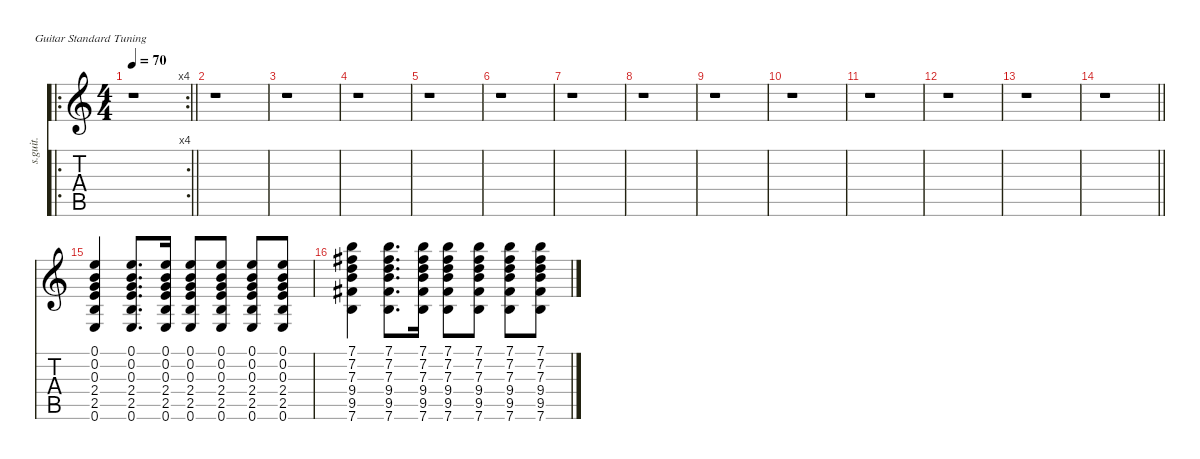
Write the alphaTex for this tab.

\defaultSystemsLayout 4
\hideDynamics
\bracketExtendMode nobrackets
\otherSystemsTrackNameOrientation horizontal
\track ("Guitar 2" "s.guit.") {defaultSystemsLayout 8 instrument acousticguitarsteel}
\staff {score tabs}
\tuning (E4 B3 G3 D3 A2 E2)
\ro
\rc 4
\ts (4 4)
\beaming (8 2 2 2 2)
\tempo 70
\clef g2
\barLineRight lightlight
\ks c
r.1{dy f instrument acousticguitarsteel beam Down} |
r.1{beam Down} |
r.1{beam Down} |
r.1{beam Down} |
r.1{beam Down} |
r.1{beam Down} |
r.1{beam Down} |
r.1{beam Down} |
r.1{beam Down} |
r.1{beam Down} |
r.1{beam Down} |
r.1{beam Down} |
r.1{beam Down} |
\barLineRight lightlight
r.1{beam Down} |
(0.1 0.2 0.3 2.4 2.5 0.6).4{beam Up} (0.1 0.2 0.3 2.4 2.5 0.6).8{d beam Up} (0.1 0.2 0.3 2.4 2.5 0.6).16{beam Up} (0.1 0.2 0.3 2.4 2.5 0.6).8{beam Up} (0.1 0.2 0.3 2.4 2.5 0.6).8{beam Up} (0.1 0.2 0.3 2.4 2.5 0.6).8{beam Up} (0.1 0.2 0.3 2.4 2.5 0.6).8{beam Up} |
(7.1 7.2{acc #} 7.3 9.4 9.5{acc #} 7.6).4{beam Down} (7.1 7.2{acc #} 7.3 9.4 9.5{acc #} 7.6).8{d beam Down} (7.1 7.2{acc #} 7.3 9.4 9.5{acc #} 7.6).16{beam Down} (7.1 7.2{acc #} 7.3 9.4 9.5{acc #} 7.6).8{beam Down} (7.1 7.2{acc #} 7.3 9.4 9.5{acc #} 7.6).8{beam Down} (7.1 7.2{acc #} 7.3 9.4 9.5{acc #} 7.6).8{beam Down} (7.1 7.2{acc #} 7.3 9.4 9.5{acc #} 7.6).8{beam Down}
